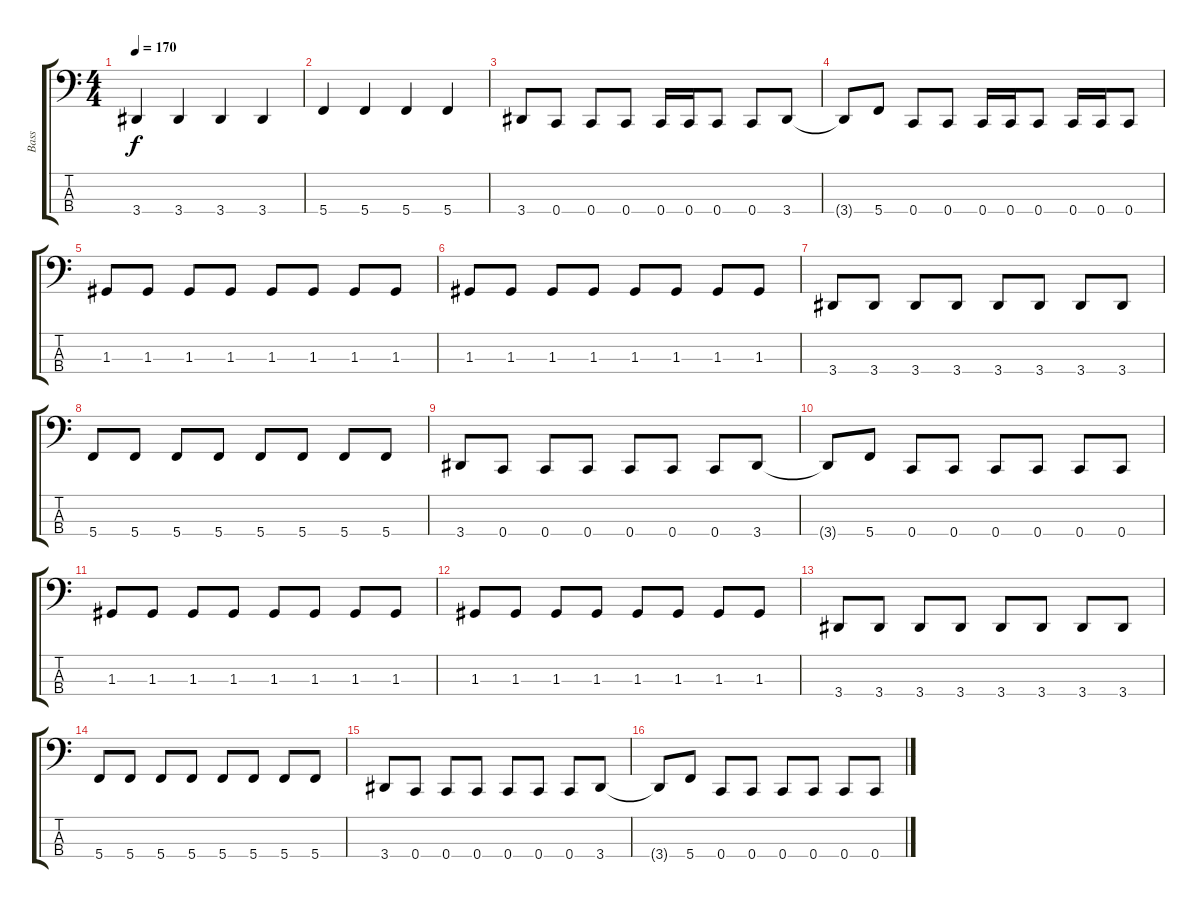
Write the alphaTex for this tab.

\track ("Bass" "Bass") {instrument electricbasspick}
\staff {score tabs}
\tuning (F2 C2 G1 C1) {hide}
\ts (4 4)
\tempo 170
\clef f4
\ks c
3.4.4{dy f} 3.4.4 3.4.4 3.4.4 |
5.4.4 5.4.4 5.4.4 5.4.4 |
3.4.8 0.4.8 0.4.8 0.4.8 0.4.16 0.4.16 0.4.8 0.4.8 3.4.8 |
3.4{t}.8 5.4.8 0.4.8 0.4.8 0.4.16 0.4.16 0.4.8 0.4.16 0.4.16 0.4.8 |
1.3.8 1.3.8 1.3.8 1.3.8 1.3.8 1.3.8 1.3.8 1.3.8 |
1.3.8 1.3.8 1.3.8 1.3.8 1.3.8 1.3.8 1.3.8 1.3.8 |
3.4.8 3.4.8 3.4.8 3.4.8 3.4.8 3.4.8 3.4.8 3.4.8 |
5.4.8 5.4.8 5.4.8 5.4.8 5.4.8 5.4.8 5.4.8 5.4.8 |
3.4.8 0.4.8 0.4.8 0.4.8 0.4.8 0.4.8 0.4.8 3.4.8 |
3.4{t}.8 5.4.8 0.4.8 0.4.8 0.4.8 0.4.8 0.4.8 0.4.8 |
1.3.8 1.3.8 1.3.8 1.3.8 1.3.8 1.3.8 1.3.8 1.3.8 |
1.3.8 1.3.8 1.3.8 1.3.8 1.3.8 1.3.8 1.3.8 1.3.8 |
3.4.8 3.4.8 3.4.8 3.4.8 3.4.8 3.4.8 3.4.8 3.4.8 |
5.4.8 5.4.8 5.4.8 5.4.8 5.4.8 5.4.8 5.4.8 5.4.8 |
3.4.8 0.4.8 0.4.8 0.4.8 0.4.8 0.4.8 0.4.8 3.4.8 |
3.4{t}.8 5.4.8 0.4.8 0.4.8 0.4.8 0.4.8 0.4.8 0.4.8
